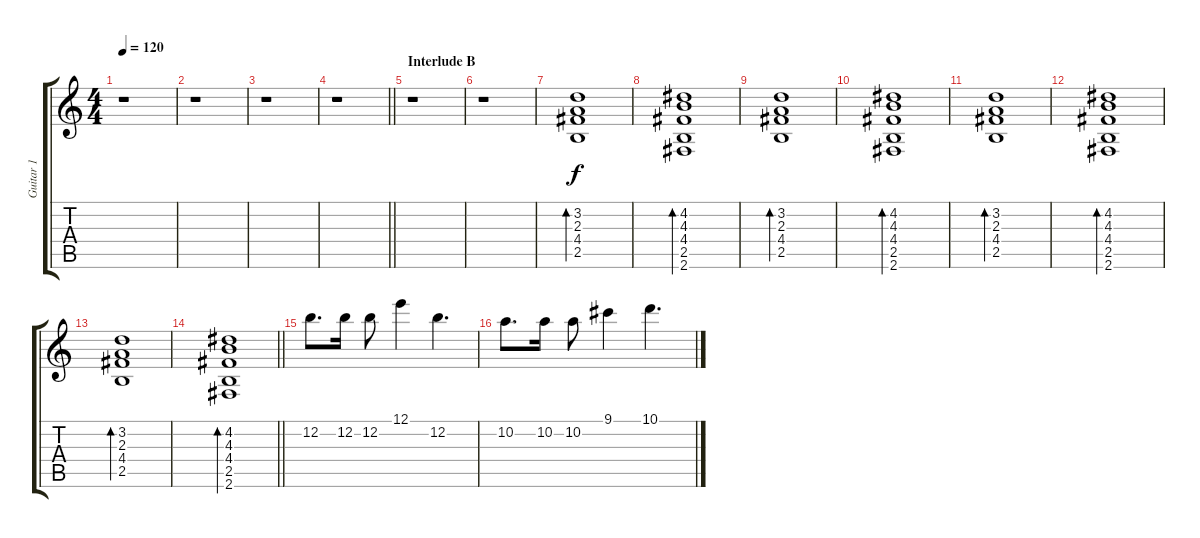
\track ("Guitar 1" "Guitar 1") {instrument electricguitarclean}
\staff {score tabs}
\tuning (E4 B3 G3 D3 A2 E2) {hide}
\ts (4 4)
\tempo 120
\clef g2
\ks c
r.1{dy f} |
r.1 |
r.1 |
\barLineRight lightlight
r.1 |
\section ("" "Interlude B")
r.1 |
r.1 |
(3.2 2.3 4.4 2.5).1{bd 30} |
(4.2 4.3 4.4 2.5 2.6).1{bd 30} |
(3.2 2.3 4.4 2.5).1{bd 30} |
(4.2 4.3 4.4 2.5 2.6).1{bd 30} |
(3.2 2.3 4.4 2.5).1{bd 30} |
(4.2 4.3 4.4 2.5 2.6).1{bd 30} |
(3.2 2.3 4.4 2.5).1{bd 30} |
\barLineRight lightlight
(4.2 4.3 4.4 2.5 2.6).1{bd 30} |
12.2.8{d} 12.2.16 12.2.8 12.1.4 12.2.4{d} |
10.2.8{d} 10.2.16 10.2.8 9.1.4 10.1.4{d}
